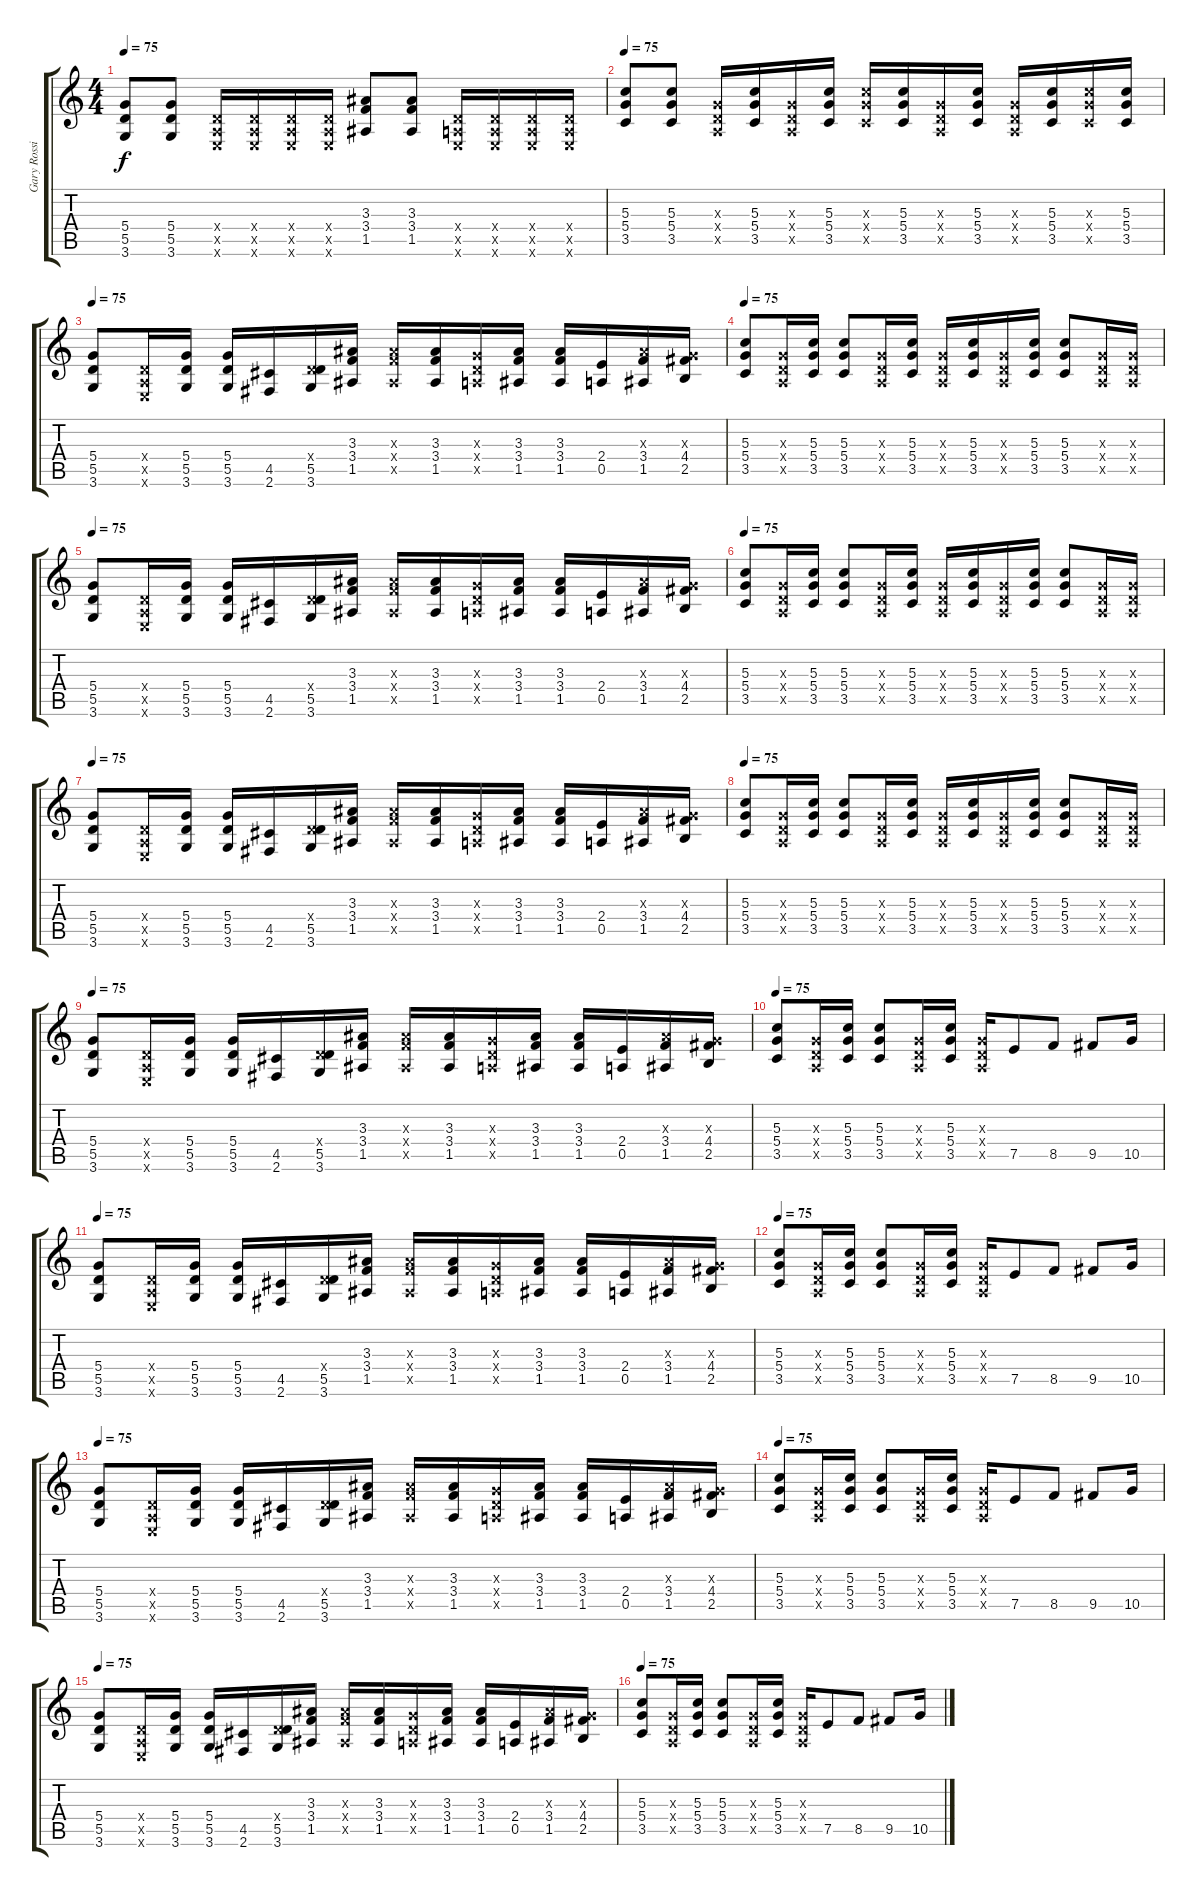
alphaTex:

\track ("Gary Rossington (slide/rhythm guitar)" "Gary Rossi") {instrument overdrivenguitar}
\staff {score tabs}
\tuning (E4 B3 G3 D3 A2 E2) {hide}
\ts (4 4)
\tempo 75
\clef g2
\ks c
(5.4 5.5 3.6).8{dy f} (5.4 5.5 3.6).8 (0.4{x} 0.5{x} 0.6{x}).16 (0.4{x} 0.5{x} 0.6{x}).16 (0.4{x} 0.5{x} 0.6{x}).16 (0.4{x} 0.5{x} 0.6{x}).16 (3.3 3.4 1.5).8 (3.3 3.4 1.5).8 (0.4{x} 0.5{x} 0.6{x}).16 (0.4{x} 0.5{x} 0.6{x}).16 (0.4{x} 0.5{x} 0.6{x}).16 (0.4{x} 0.5{x} 0.6{x}).16 |
\tempo 75
(5.3 5.4 3.5).8 (5.3 5.4 3.5).8 (0.3{x} 0.4{x} 0.5{x}).16 (5.3 5.4 3.5).16 (0.3{x} 0.4{x} 0.5{x}).16 (5.3 5.4 3.5).16 (5.3{x} 5.4{x} 3.5{x}).16 (5.3 5.4 3.5).16 (0.3{x} 0.4{x} 0.5{x}).16 (5.3 5.4 3.5).16 (0.3{x} 0.4{x} 0.5{x}).16 (5.3 5.4 3.5).16 (5.3{x} 5.4{x} 3.5{x}).16 (5.3 5.4 3.5).16 |
\tempo 75
(5.4 5.5 3.6).8 (0.4{x} 0.5{x} 0.6{x}).16 (5.4 5.5 3.6).16 (5.4 5.5 3.6).16 (4.5 2.6).16 (0.4{x} 5.5 3.6).16 (3.3 3.4 1.5).16 (3.3{x} 3.4{x} 1.5{x}).16 (3.3 3.4 1.5).16 (0.3{x} 0.4{x} 0.5{x}).16 (3.3 3.4 1.5).16 (3.3 3.4 1.5).16 (2.4 0.5).16 (3.3{x} 3.4 1.5).16 (0.3{x} 4.4 2.5).16 |
\tempo 75
(5.3 5.4 3.5).8 (0.3{x} 0.4{x} 0.5{x}).16 (5.3 5.4 3.5).16 (5.3 5.4 3.5).8 (0.3{x} 0.4{x} 0.5{x}).16 (5.3 5.4 3.5).16 (0.3{x} 0.4{x} 0.5{x}).16 (5.3 5.4 3.5).16 (0.3{x} 0.4{x} 0.5{x}).16 (5.3 5.4 3.5).16 (5.3 5.4 3.5).8 (0.3{x} 0.4{x} 0.5{x}).16 (0.3{x} 0.4{x} 0.5{x}).16 |
\tempo 75
(5.4 5.5 3.6).8 (0.4{x} 0.5{x} 0.6{x}).16 (5.4 5.5 3.6).16 (5.4 5.5 3.6).16 (4.5 2.6).16 (0.4{x} 5.5 3.6).16 (3.3 3.4 1.5).16 (3.3{x} 3.4{x} 1.5{x}).16 (3.3 3.4 1.5).16 (0.3{x} 0.4{x} 0.5{x}).16 (3.3 3.4 1.5).16 (3.3 3.4 1.5).16 (2.4 0.5).16 (3.3{x} 3.4 1.5).16 (0.3{x} 4.4 2.5).16 |
\tempo 75
(5.3 5.4 3.5).8 (0.3{x} 0.4{x} 0.5{x}).16 (5.3 5.4 3.5).16 (5.3 5.4 3.5).8 (0.3{x} 0.4{x} 0.5{x}).16 (5.3 5.4 3.5).16 (0.3{x} 0.4{x} 0.5{x}).16 (5.3 5.4 3.5).16 (0.3{x} 0.4{x} 0.5{x}).16 (5.3 5.4 3.5).16 (5.3 5.4 3.5).8 (0.3{x} 0.4{x} 0.5{x}).16 (0.3{x} 0.4{x} 0.5{x}).16 |
\tempo 75
(5.4 5.5 3.6).8 (0.4{x} 0.5{x} 0.6{x}).16 (5.4 5.5 3.6).16 (5.4 5.5 3.6).16 (4.5 2.6).16 (0.4{x} 5.5 3.6).16 (3.3 3.4 1.5).16 (3.3{x} 3.4{x} 1.5{x}).16 (3.3 3.4 1.5).16 (0.3{x} 0.4{x} 0.5{x}).16 (3.3 3.4 1.5).16 (3.3 3.4 1.5).16 (2.4 0.5).16 (3.3{x} 3.4 1.5).16 (0.3{x} 4.4 2.5).16 |
\tempo 75
(5.3 5.4 3.5).8 (0.3{x} 0.4{x} 0.5{x}).16 (5.3 5.4 3.5).16 (5.3 5.4 3.5).8 (0.3{x} 0.4{x} 0.5{x}).16 (5.3 5.4 3.5).16 (0.3{x} 0.4{x} 0.5{x}).16 (5.3 5.4 3.5).16 (0.3{x} 0.4{x} 0.5{x}).16 (5.3 5.4 3.5).16 (5.3 5.4 3.5).8 (0.3{x} 0.4{x} 0.5{x}).16 (0.3{x} 0.4{x} 0.5{x}).16 |
\tempo 75
(5.4 5.5 3.6).8 (0.4{x} 0.5{x} 0.6{x}).16 (5.4 5.5 3.6).16 (5.4 5.5 3.6).16 (4.5 2.6).16 (0.4{x} 5.5 3.6).16 (3.3 3.4 1.5).16 (3.3{x} 3.4{x} 1.5{x}).16 (3.3 3.4 1.5).16 (0.3{x} 0.4{x} 0.5{x}).16 (3.3 3.4 1.5).16 (3.3 3.4 1.5).16 (2.4 0.5).16 (3.3{x} 3.4 1.5).16 (0.3{x} 4.4 2.5).16 |
\tempo 75
(5.3 5.4 3.5).8 (0.3{x} 0.4{x} 0.5{x}).16 (5.3 5.4 3.5).16 (5.3 5.4 3.5).8 (0.3{x} 0.4{x} 0.5{x}).16 (5.3 5.4 3.5).16 (0.3{x} 0.4{x} 0.5{x}).16 7.5.8 8.5.8 9.5.8 10.5.16 |
\tempo 75
(5.4 5.5 3.6).8 (0.4{x} 0.5{x} 0.6{x}).16 (5.4 5.5 3.6).16 (5.4 5.5 3.6).16 (4.5 2.6).16 (0.4{x} 5.5 3.6).16 (3.3 3.4 1.5).16 (3.3{x} 3.4{x} 1.5{x}).16 (3.3 3.4 1.5).16 (0.3{x} 0.4{x} 0.5{x}).16 (3.3 3.4 1.5).16 (3.3 3.4 1.5).16 (2.4 0.5).16 (3.3{x} 3.4 1.5).16 (0.3{x} 4.4 2.5).16 |
\tempo 75
(5.3 5.4 3.5).8 (0.3{x} 0.4{x} 0.5{x}).16 (5.3 5.4 3.5).16 (5.3 5.4 3.5).8 (0.3{x} 0.4{x} 0.5{x}).16 (5.3 5.4 3.5).16 (0.3{x} 0.4{x} 0.5{x}).16 7.5.8 8.5.8 9.5.8 10.5.16 |
\tempo 75
(5.4 5.5 3.6).8 (0.4{x} 0.5{x} 0.6{x}).16 (5.4 5.5 3.6).16 (5.4 5.5 3.6).16 (4.5 2.6).16 (0.4{x} 5.5 3.6).16 (3.3 3.4 1.5).16 (3.3{x} 3.4{x} 1.5{x}).16 (3.3 3.4 1.5).16 (0.3{x} 0.4{x} 0.5{x}).16 (3.3 3.4 1.5).16 (3.3 3.4 1.5).16 (2.4 0.5).16 (3.3{x} 3.4 1.5).16 (0.3{x} 4.4 2.5).16 |
\tempo 75
(5.3 5.4 3.5).8 (0.3{x} 0.4{x} 0.5{x}).16 (5.3 5.4 3.5).16 (5.3 5.4 3.5).8 (0.3{x} 0.4{x} 0.5{x}).16 (5.3 5.4 3.5).16 (0.3{x} 0.4{x} 0.5{x}).16 7.5.8 8.5.8 9.5.8 10.5.16 |
\tempo 75
(5.4 5.5 3.6).8 (0.4{x} 0.5{x} 0.6{x}).16 (5.4 5.5 3.6).16 (5.4 5.5 3.6).16 (4.5 2.6).16 (0.4{x} 5.5 3.6).16 (3.3 3.4 1.5).16 (3.3{x} 3.4{x} 1.5{x}).16 (3.3 3.4 1.5).16 (0.3{x} 0.4{x} 0.5{x}).16 (3.3 3.4 1.5).16 (3.3 3.4 1.5).16 (2.4 0.5).16 (3.3{x} 3.4 1.5).16 (0.3{x} 4.4 2.5).16 |
\tempo 75
(5.3 5.4 3.5).8 (0.3{x} 0.4{x} 0.5{x}).16 (5.3 5.4 3.5).16 (5.3 5.4 3.5).8 (0.3{x} 0.4{x} 0.5{x}).16 (5.3 5.4 3.5).16 (0.3{x} 0.4{x} 0.5{x}).16 7.5.8 8.5.8 9.5.8 10.5.16
